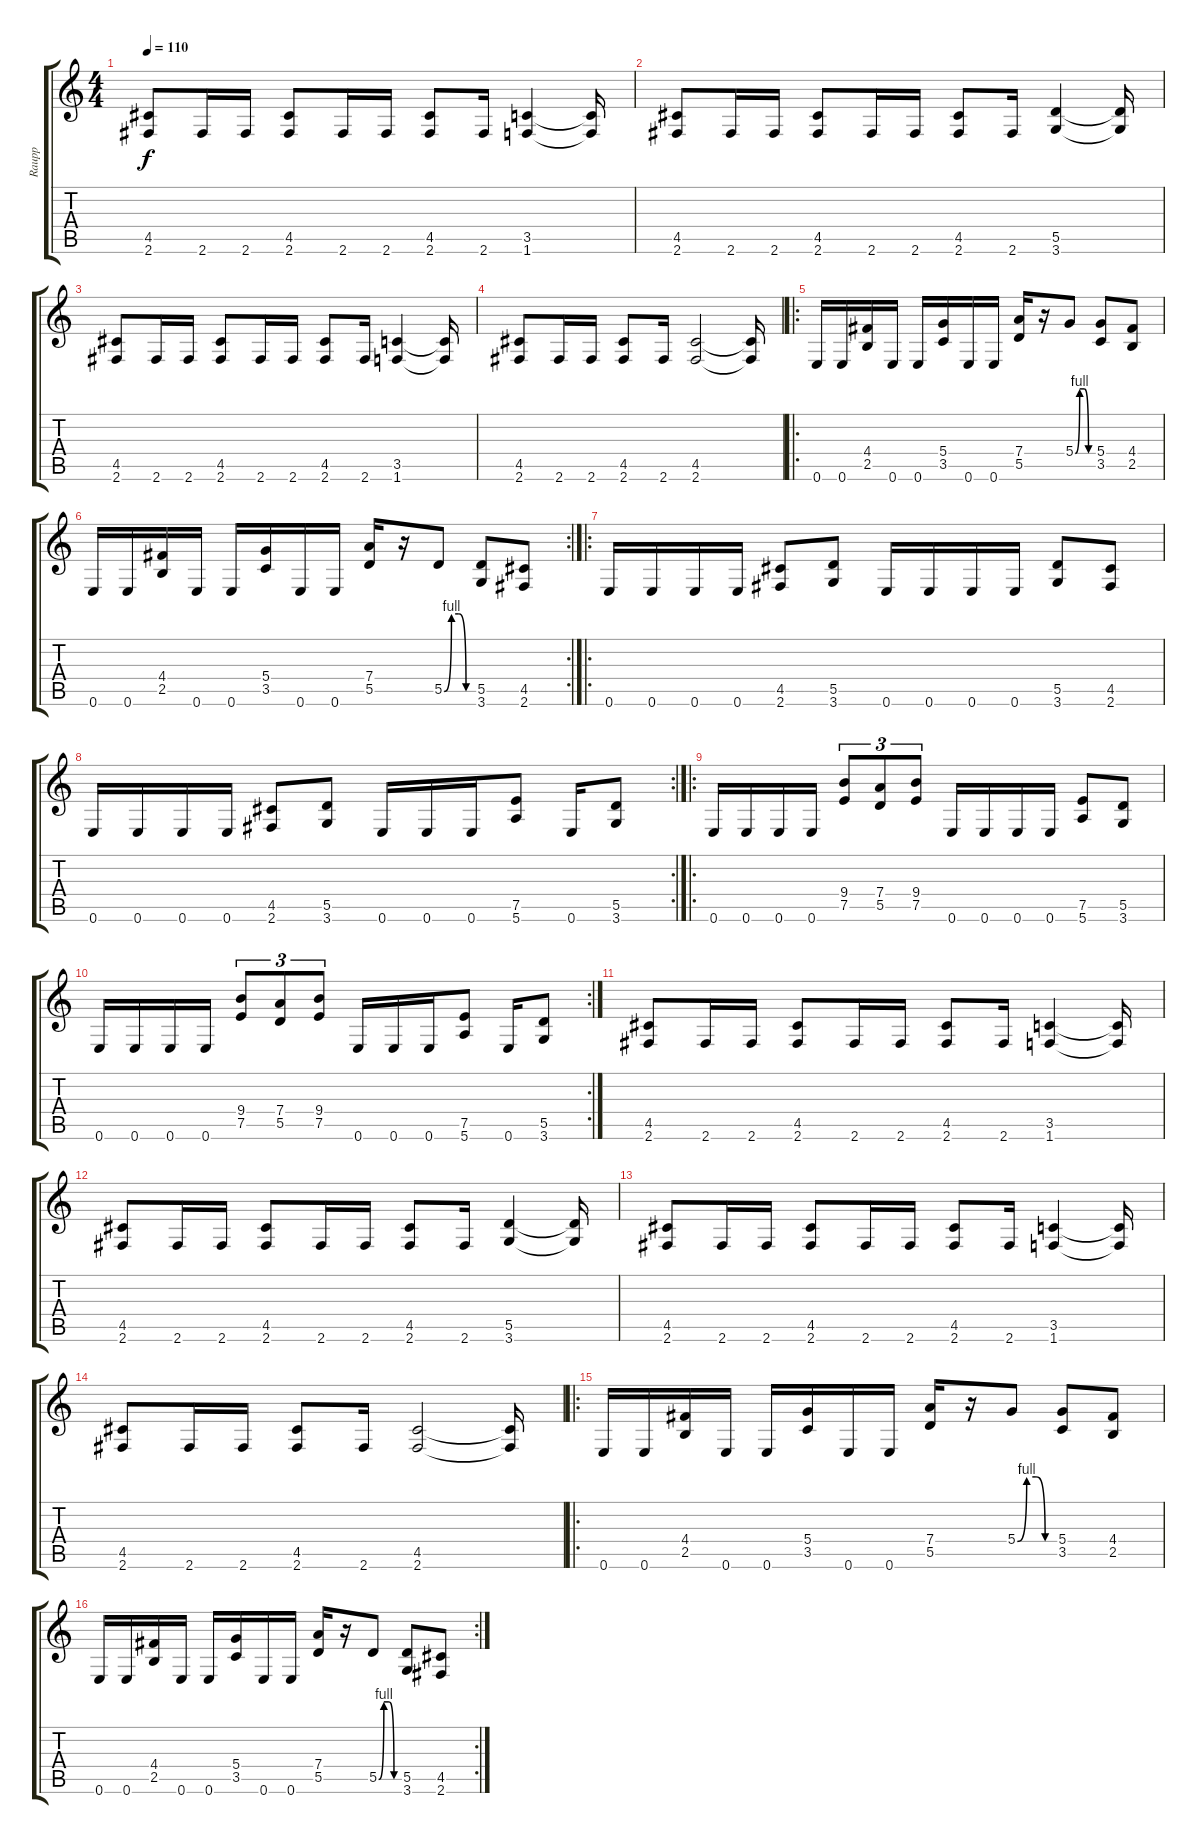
\track ("Raupp" "Raupp") {instrument overdrivenguitar}
\staff {score tabs}
\tuning (E4 B3 G3 D3 A2 E2) {hide}
\ts (4 4)
\tempo 110
\clef g2
\ks c
(4.5 2.6).8{dy f} 2.6.16 2.6.16 (4.5 2.6).8 2.6.16 2.6.16 (4.5 2.6).8 2.6.16 (3.5 1.6).4 (3.5{t} 1.6{t}).16 |
(4.5 2.6).8 2.6.16 2.6.16 (4.5 2.6).8 2.6.16 2.6.16 (4.5 2.6).8 2.6.16 (5.5 3.6).4 (5.5{t} 3.6{t}).16 |
(4.5 2.6).8 2.6.16 2.6.16 (4.5 2.6).8 2.6.16 2.6.16 (4.5 2.6).8 2.6.16 (3.5 1.6).4 (3.5{t} 1.6{t}).16 |
(4.5 2.6).8 2.6.16 2.6.16 (4.5 2.6).8 2.6.16 (4.5 2.6).2 (4.5{t} 2.6{t}).16 |
\ro
0.6.16 0.6.16 (4.4 2.5).16 0.6.16 0.6.16 (5.4 3.5).16 0.6.16 0.6.16 (7.4 5.5).16 r.16 5.4{be (custom 0 0 15 4 30 4 45 0 60 0)}.8 (5.4 3.5).8 (4.4 2.5).8 |
\rc 2
0.6.16 0.6.16 (4.4 2.5).16 0.6.16 0.6.16 (5.4 3.5).16 0.6.16 0.6.16 (7.4 5.5).16 r.16 5.5{be (custom 0 0 15 4 30 4 45 0 60 0)}.8 (5.5 3.6).8 (4.5 2.6).8 |
\ro
0.6.16 0.6.16 0.6.16 0.6.16 (4.5 2.6).8 (5.5 3.6).8 0.6.16 0.6.16 0.6.16 0.6.16 (5.5 3.6).8 (4.5 2.6).8 |
\rc 2
0.6.16 0.6.16 0.6.16 0.6.16 (4.5 2.6).8 (5.5 3.6).8 0.6.16 0.6.16 0.6.16 (7.5 5.6).8 0.6.16 (5.5 3.6).8 |
\ro
0.6.16 0.6.16 0.6.16 0.6.16 (9.4 7.5).8{tu (3 2)} (7.4 5.5).8{tu (3 2)} (9.4 7.5).8{tu (3 2)} 0.6.16 0.6.16 0.6.16 0.6.16 (7.5 5.6).8 (5.5 3.6).8 |
\rc 2
0.6.16 0.6.16 0.6.16 0.6.16 (9.4 7.5).8{tu (3 2)} (7.4 5.5).8{tu (3 2)} (9.4 7.5).8{tu (3 2)} 0.6.16 0.6.16 0.6.16 (7.5 5.6).8 0.6.16 (5.5 3.6).8 |
(4.5 2.6).8 2.6.16 2.6.16 (4.5 2.6).8 2.6.16 2.6.16 (4.5 2.6).8 2.6.16 (3.5 1.6).4 (3.5{t} 1.6{t}).16 |
(4.5 2.6).8 2.6.16 2.6.16 (4.5 2.6).8 2.6.16 2.6.16 (4.5 2.6).8 2.6.16 (5.5 3.6).4 (5.5{t} 3.6{t}).16 |
(4.5 2.6).8 2.6.16 2.6.16 (4.5 2.6).8 2.6.16 2.6.16 (4.5 2.6).8 2.6.16 (3.5 1.6).4 (3.5{t} 1.6{t}).16 |
(4.5 2.6).8 2.6.16 2.6.16 (4.5 2.6).8 2.6.16 (4.5 2.6).2 (4.5{t} 2.6{t}).16 |
\ro
0.6.16 0.6.16 (4.4 2.5).16 0.6.16 0.6.16 (5.4 3.5).16 0.6.16 0.6.16 (7.4 5.5).16 r.16 5.4{be (custom 0 0 15 4 30 4 45 0 60 0)}.8 (5.4 3.5).8 (4.4 2.5).8 |
\rc 2
0.6.16 0.6.16 (4.4 2.5).16 0.6.16 0.6.16 (5.4 3.5).16 0.6.16 0.6.16 (7.4 5.5).16 r.16 5.5{be (custom 0 0 15 4 30 4 45 0 60 0)}.8 (5.5 3.6).8 (4.5 2.6).8
